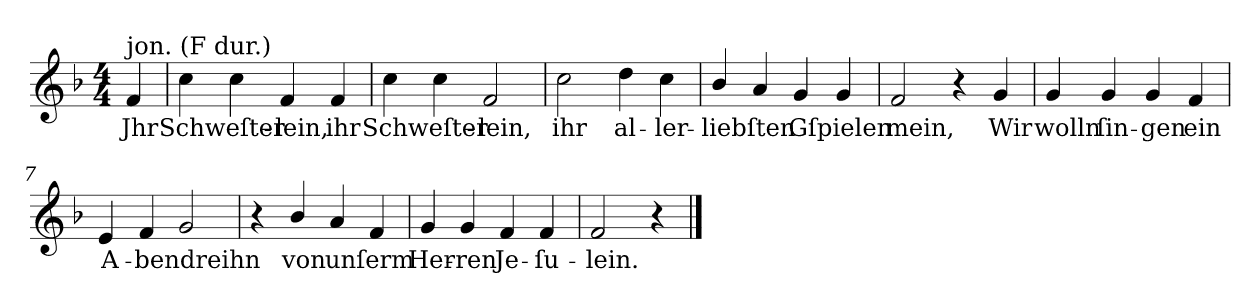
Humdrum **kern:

**kern	**text
*part1	*part1
*staff1	*staff1
*k[b-]	*
*F:ion	*
*M4/4	*
=	=
!LO:TX:a:t=jon. (F dur.)	!
4f	Jhr
=1	=1
4cc	Schweſter-
4cc	.
4f	-lein,
4f	ihr
=2	=2
4cc	Schweſter-
4cc	.
2f	-lein,
=3	=3
2cc	ihr
4dd	al-
4cc	-ler-
=4	=4
4b-/	-liebſten
4a	.
4g	Gſpielen
4g	.
=5	=5
2f	mein,
4r	.
4g	Wir
=6	=6
4g	wolln
4g	ſin-
4g	-gen
4f	ein
=7	=7
4e	A-
4f	-bendreihn
2g	.
=8	=8
4r	.
4b-/	von
4a	unſerm
4f	.
=9	=9
4g	Her-
4g	-ren
4f	Je-
4f	-ſu-
=10	=10
2f	-lein.
4r	.
==	==
*-	*-
